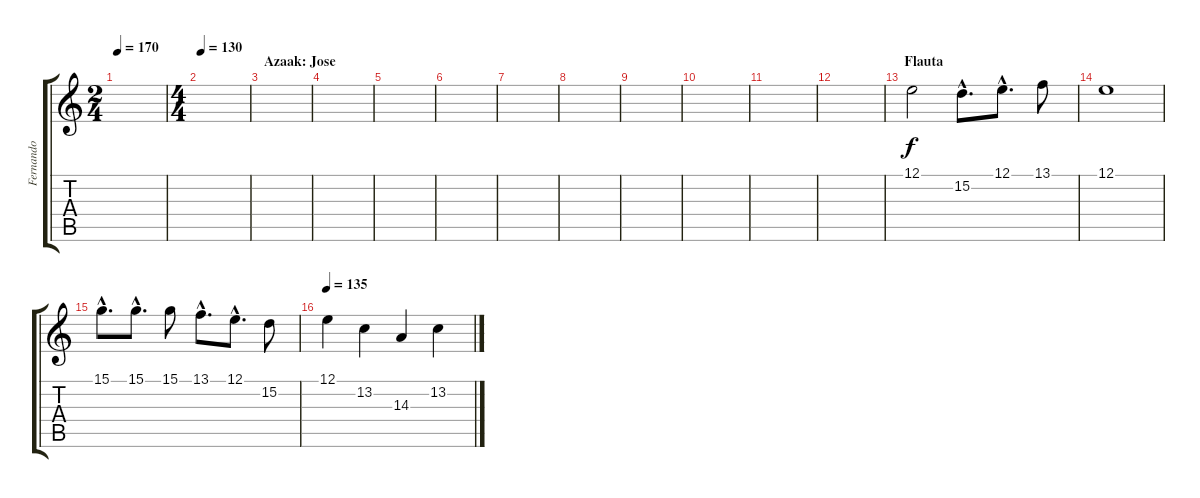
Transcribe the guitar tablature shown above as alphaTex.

\track ("Fernando" "Fernando") {instrument flute}
\staff {score tabs}
\tuning (E4 B3 G3 D3 A2 E2) {hide}
\ts (2 4)
\tempo 170
\clef g2
\ks c
|
\ts (4 4)
\tempo 130
|
\section ("" "Azaak: Jose")
|
|
|
|
|
|
|
|
|
|
\section ("" "Flauta")
12.1.2{volume 10} 15.2{hac}.8{d} 12.1{hac}.8{d} 13.1.8 |
12.1.1 |
15.1{hac}.8{d} 15.1{hac}.8{d} 15.1.8 13.1{hac}.8{d} 12.1{hac}.8{d} 15.2.8 |
\tempo 135
12.1.4 13.2.4 14.3.4 13.2.4
